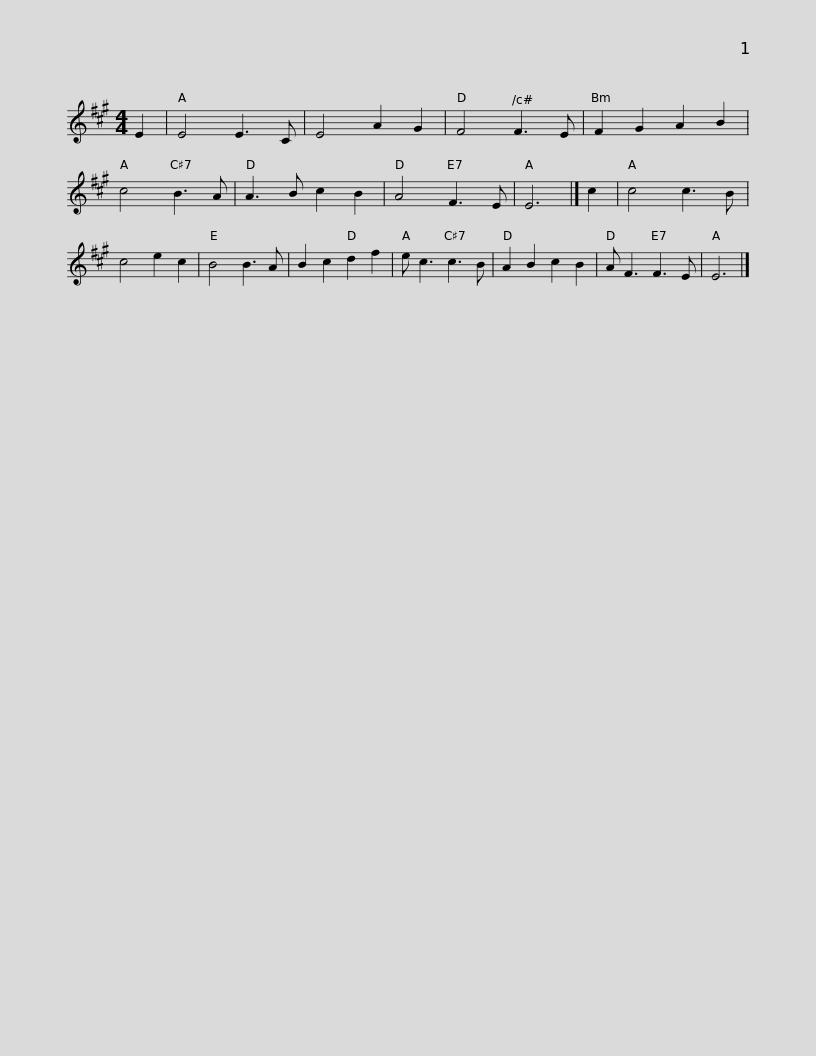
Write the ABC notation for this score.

X:1
L:1/8
M:4/4
I:linebreak $
K:A
V:1 treble
V:1
 E2 | E4 E3 C | E4 A2 G2 | F4 F3 E | F2 G2 A2 B2 | %5
 c4 B3 A | A3 B c2 B2 | A4 F3 E | E6 |] c2 | %10
 c4 c3 B |$ c4 e2 c2 | B4 B3 A | B2 c2 d2 f2 | e c3 c3 B | %15
 A2 B2 c2 B2 | A F3 F3 E | E6 |] %18
